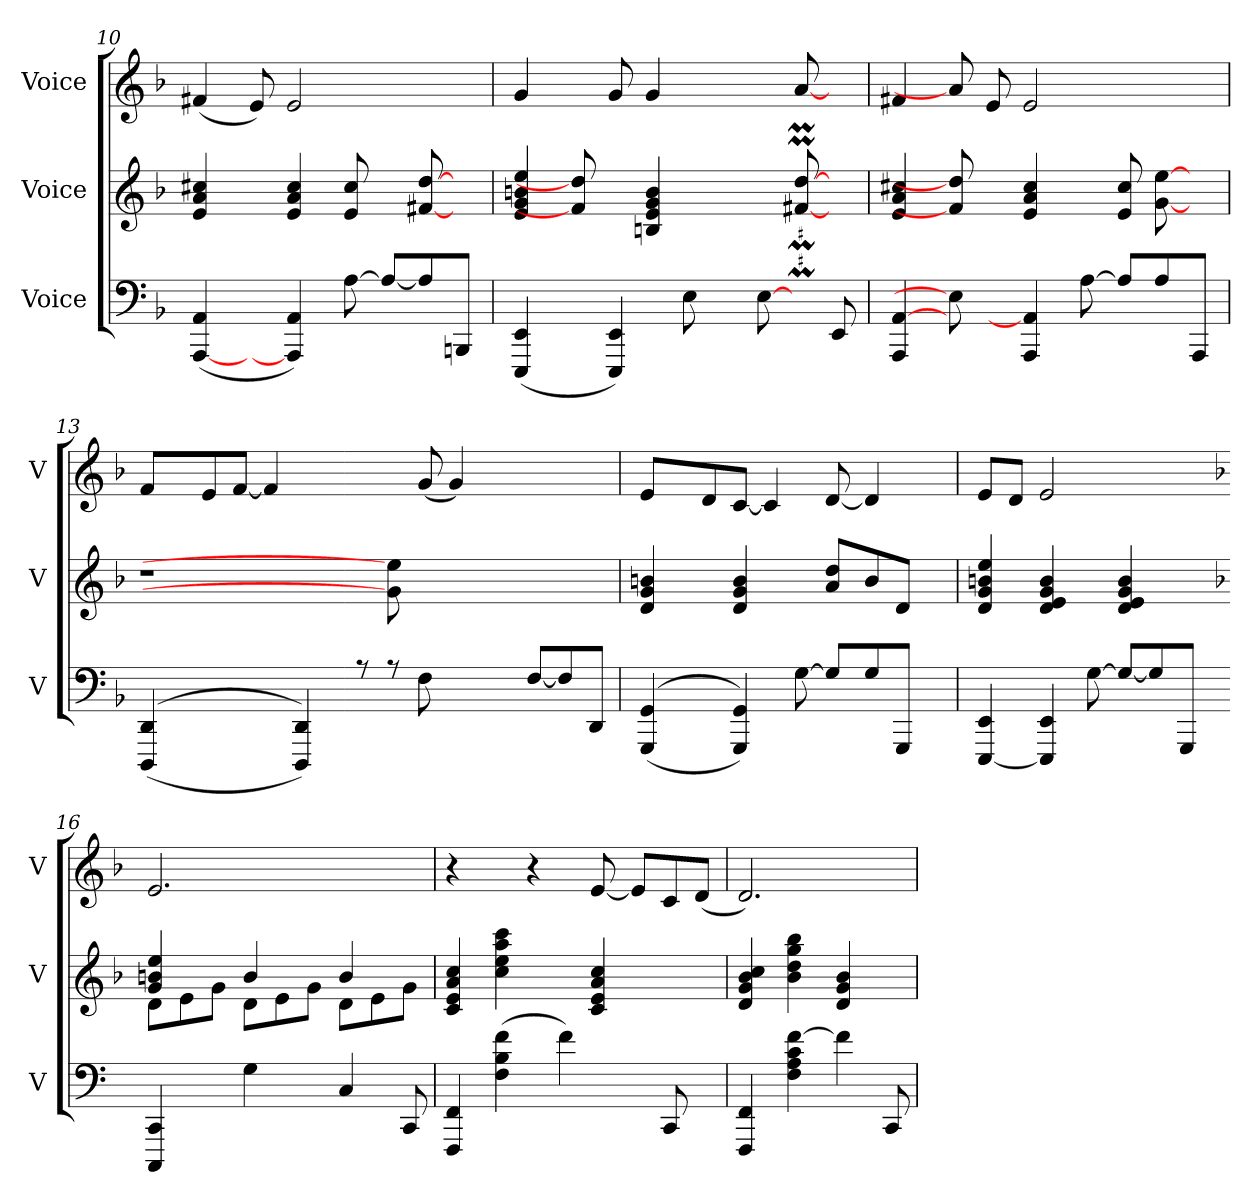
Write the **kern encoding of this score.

**kern	**kern	**kern
*part3	*part2	*part1
*staff3	*staff2	*staff1
*I"Voice	*I"Voice	*I"Voice
*I'V	*I'V	*I'V
!!LO:PB:g=z
*clefF4	*clefG2	*clefG2
*k[b-]	*k[b-]	*k[b-]
=10	=10	=10
(>[4AAA/ 4AA/	4e/ 4a/ 4cc#X/	(<4f#X/
8ryy	8ryy	8e/)
4AAA/] 4AA/)	4e/ 4a/ 4cc#/	2e/
[8A\	8e/ 8cc#/	.
8A/L_	8ryy	.
8A/]	[8f#X/ [8dd/	8ryy
8BBBn/J	8ryy	8ryy
=11	=11	=11
(<(<4EEE/ 4EE/	4e/ 4g/ 4bn/ 4ee/	4g/
8ryy)	8f#/] 8dd/]	8ryy
4EEE/ 4EE/)	8ryy	8g/
.	4Bn/ 4e/ 4g/ 4b/	4g/
(>8E\	.	.
8ryy)	4ryy	4ryy
[8E\	.	.
8ryy	[8f#X/M [8dd/M	[8a/
8EE/	8ryy	8ryy
=12	=12	=12
(<4AAA/ [4AA/	4e/ 4a/ 4cc#X/	4f#X/
8E\]	8f#/] 8dd/]	8a/]
8ryy)	8ryy	8e/
4AAA/ 4AA/]	4e/ 4a/ 4cc#/	2e/
[8A\	8ryy	.
8A/L]	8e/ 8cc#/	.
8A/	[8g\ [8ee\	8ryy
8AAA/J	8ryy	8ryy
!!LO:LB:g=z
=13	=13	=13
(<(<4DDD/ 4DD/	1r	8f/L
.	.	8ryy
4ryy	.	8e/
.	.	[8f/J
8ryy	.	4f/]
4DDD/ 4DD/))	.	.
.	.	4.ryy
8rA	.	.
8rA	8g\] 8ee\]	.
8F\	2..ryy	(<8g/
4ryy	.	4g/)
8ryy	.	2rgyy
[8F/L	.	.
8F/]	.	.
8DD/J	.	.
=14	=14	=14
(<(<4GGG/ 4GG/	4d/ 4g/ 4bn/	8e/L
.	.	8ryy
8ryy	8ryy	8d/
4GGG/ 4GG/))	4d/ 4g/ 4b/	[8c/J
.	.	4c/]
[8G\	8ryy	.
8G/L]	8a/ 8dd/L	[8d/
8G/	8b/	4d/]
8GGG/J	8d/J	.
8ryy	8ryy	8ryy
=15	=15	=15
[4EEE/ 4EE/	4d/ 4g/ 4bn/ 4ee/	8e/L
.	.	8d/J
4EEE/] 4EE/	4d/ 4e/ 4g/ 4b/	2e/
[8G\	8ryy	.
8G/L_	4d/ 4e/ 4g/ 4b/	.
8G/]	.	4ryy
8GGG/J	8ryy	.
!!LO:LB:g=z
=16-	=16-	=16-
*k[]	*	*
*	*^	*
4CCC/ 4CC/	4g/ 4bn/ 4ee/	8d\L	2.e/
.	.	8e\	.
8ryy	8ryy	8g\J	.
4G\	4b/	8d\L	.
.	.	8e\	.
8ryy	8ryy	8g\J	.
4C/	4b/	8d\L	4ryy
.	.	8e\	.
8CC/	8ryy	8g\J	8ryy
*	*v	*v	*
=17	=17	=17
4FFF/ 4FF/	4c/ 4e/ 4a/ 4cc/	4r
(>4F\ 4B\ 4f\	4cc\ 4ee\ 4aa\ 4ccc\	8ryy
.	.	4r
4f\)	8ryy	.
.	4c/ 4e/ 4a/ 4cc/	[8e/
8ryy	.	8e/L]
8CC/	8ryy	8c/
8ryy	8ryy	(<8d/J
=18	=18	=18
4FFF/ 4FF/	4d/ 4g/ 4b-/ 4cc/	2.d/)
4F\ 4A\ 4c\ [4f\	4b-\ 4dd\ 4gg\ 4bb-\	.
4f\]	4d/ 4g/ 4b-/	.
8CC/	8ryy	8ryy
=	=	=
*-	*-	*-
